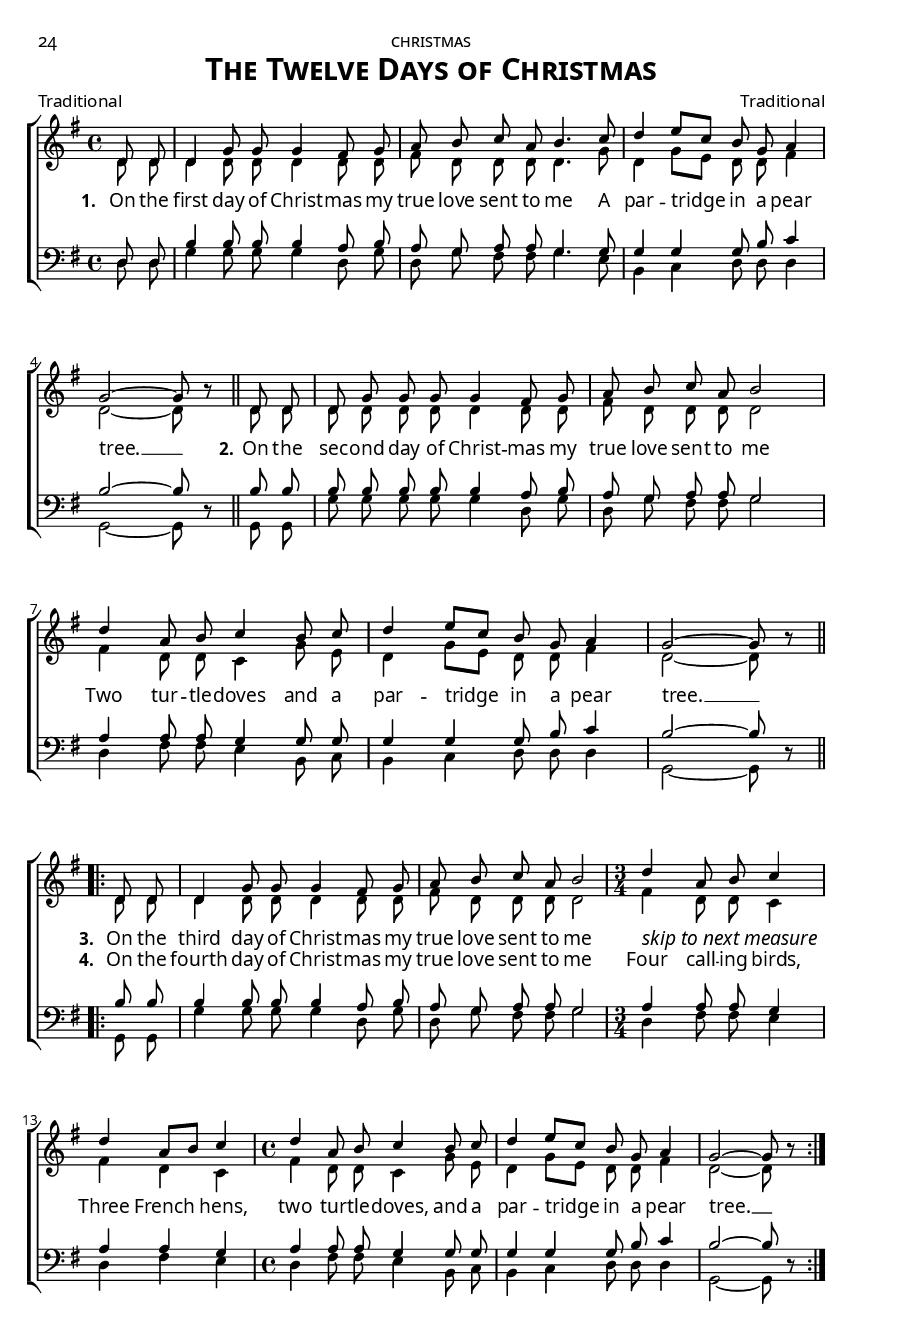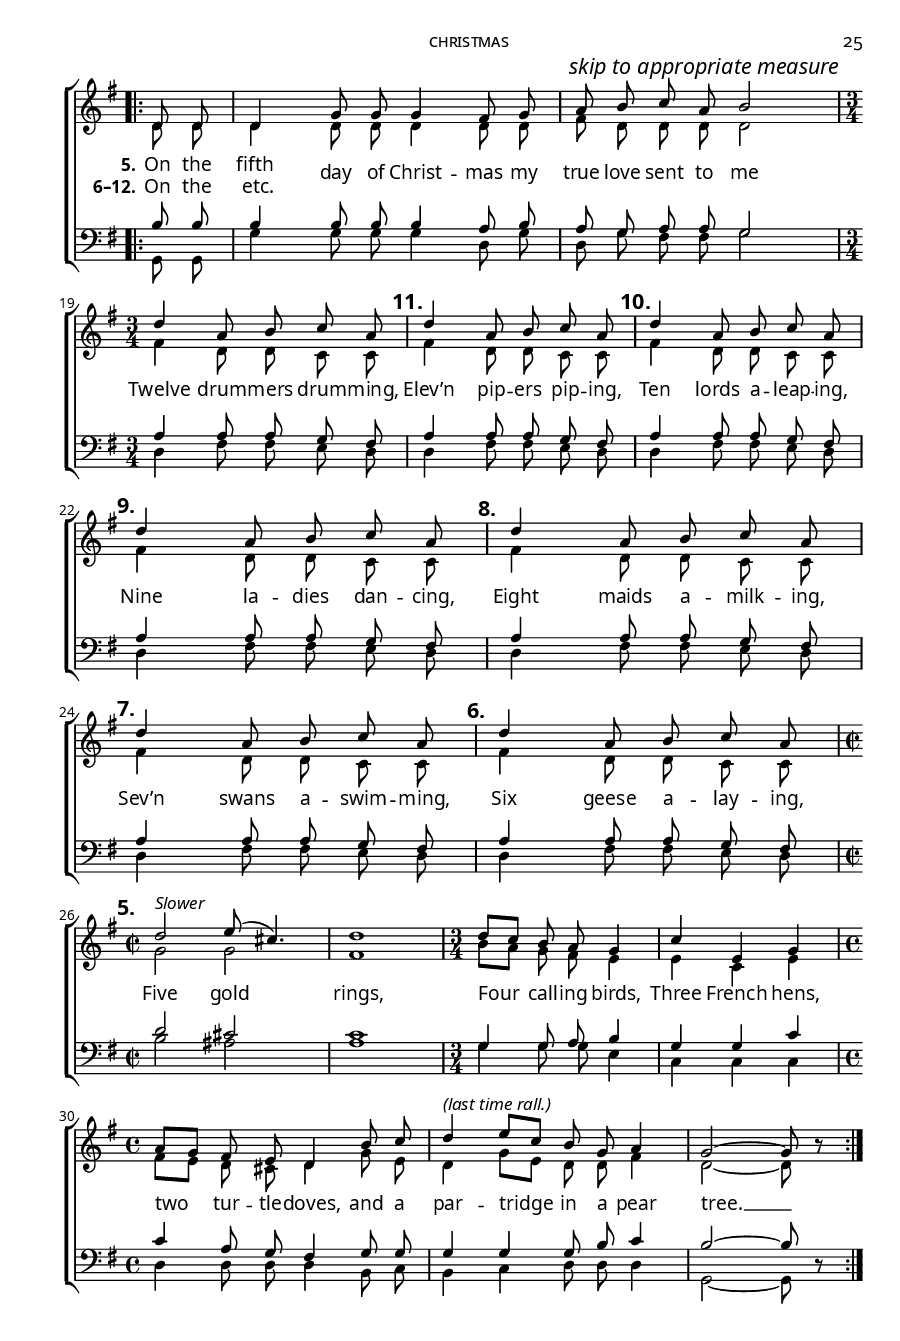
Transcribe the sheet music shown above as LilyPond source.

\version "2.14.2"
\include "util.ly"
#(set-global-staff-size 15) \paper{ #(define fonts (make-pango-font-tree "GoudyOlSt BT" "Garamond Premier Pro" "Garamond Premier Pro" (/ 15 20))) }
\header {
  title = \markup{\override #'(font-name . "Garamond Premier Pro Semibold"){ \abs-fontsize #15 \smallCapsOldStyle"The Twelve Days of Christmas"}}
  poet = \markup\oldStyleNum"Traditional"
  composer = \markup\oldStyleNum"Traditional"
  %arranger = \markup\oldStyleNum"Edited by Benjamin Bloomfield (1984–)"
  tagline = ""
}
\paper {
  %print-all-headers = ##f
  paper-height = 9\in
  paper-width = 6\in
  indent = 0\in
  %system-system-spacing = #'((basic-distance . 10) (padding . 0))
  %system-system-spacing =
  %  #'((basic-distance . 0)
  %     (minimum-distance . 0)
  %     (padding . -0.35)
  %     (stretchability . 100))
  ragged-last-bottom = ##f
  ragged-bottom = ##f
  two-sided = ##t
  inner-margin = 0.5\in
  outer-margin = 0.25\in
  top-margin = 0.25\in
  bottom-margin = 0.25\in
  first-page-number = #024
  print-first-page-number = ##t
  headerLine = \markup{\override #'(font-name . "Garamond Premier Pro") \smallCapsOldStyle"christmas"}
  oddHeaderMarkup = \markup\fill-line{
     \override #'(font-name . "Garamond Premier Pro")\abs-fontsize #8.5
     \combine 
        \fill-line{"" \on-the-fly #print-page-number-check-first
        \oldStylePageNum""
        }
        \fill-line{\headerLine}
  }
  evenHeaderMarkup = \markup {
     \override #'(font-name . "Garamond Premier Pro")\abs-fontsize #8.5
     \combine
        \on-the-fly #print-page-number-check-first
        \oldStylePageNum""
        \fill-line{\headerLine}
  }
}
global = {
  \key g \major
  \time 4/4
  \autoBeamOff
  \override DynamicLineSpanner #'staff-padding = #0.0
  \override DynamicLineSpanner #'Y-extent = #'(-1 . 1)
}

sopMusic = \relative c' {
  \partial 4 d8 d |
  d4 g8 g g4 fis8 g |
  a b c a b4. c8 |
  
  d4 e8[ c] b g a4 | \break
  g2~ g8 b\rest \bar "||"
  d,8 d |
  d8 g g g g4 fis8 g |
  
  a b c a b2 | \break
  d4 a8 b c4 b8 c |
  d4 e8[ c] b g a4 |
  g2~g8 b\rest | \break
  
  \repeat volta 2 {
    d,8 d |
    d4 g8 g g4 fis8 g |
    a b c a b2 |
    \time 3/4 d4 a8 b c4 |
    d4 a8[ b] c4 |
    \time 4/4
    
    d4 a8 b c4 b8 c |
    d4 e8[ c] b g a4 |
    g2~g8 b8\rest |
  }
  \break
  
  %5th verse
    \repeat volta 2 {
    \partial 4 d,8 d |
    d4 g8 g g4 fis8 g |
    a b c a b2 | \break
    \once \override Score.RehearsalMark #'break-visibility = #end-of-line-visible
    \once \override Score.RehearsalMark #'self-alignment-X = #RIGHT
    \mark\markup\italic"skip to appropriate measure"

    
    \time 3/4
    d4 a8 b c a |
    \mark\markup\bold"11."
    d4 a8 b c a |
    \mark\markup\bold"10."
    d4 a8 b c a |
    \mark\markup\bold"9."
    d4 a8 b c a |
    \mark\markup\bold"8."
    d4 a8 b c a |
    \mark\markup\bold"7."
    d4 a8 b c a |
    \mark\markup\bold"6."
    d4 a8 b c a |
    \break
    \time 2/2
    \mark\markup\bold"5."    
    d2^\markup\italic"Slower" e8( cis4.) |
    d1 |
    
    \time 3/4 d8[ c] b a g4 |
    c e, g |
    \time 4/4 a8[ g] fis e d4 b'8 c |
    
    d4^\markup\italic"(last time rall.)" e8[ c] b g a4 |
    \partial 4*3 g2~g8 b8\rest
  }
}
sopWords = \lyricmode {
  
}

altoMusic = \relative c' {
  d8 d |
  d4 d8 d d4 d8 d |
  fis d d d d4. g8 |
  
  d4 g8[ e] d d fis4 |
  d2~d8 s |
  d d |
  d d d d d4 d8 d |
  
  fis d d d d2 |
  fis4 d8 d c4 g'8 e |
  d4 g8[ e] d d fis4 |
  d2~d8 s |
  
  d d |
  d4 d8 d d4 d8 d |
  fis d d d d2 |
  fis4 d8 d c4 |
  fis4 d4 c4 |
  
  fis4 d8 d c4 g'8 e |
  d4 g8[ e] d d fis4 |
  d2~d8 s |
  
  
  %new stuff 5th verse
  d8 d |
  d4 d8 d d4 d8 d |
  fis d d d d2 |
  
  \repeat unfold 7 {fis4 d8 d c c |}
  
  g'2 g |
  fis1 |
  
  b8[ a] g fis e4 |
  e c e |
  fis8[ e] d8 cis d4 g8 e |
  d4 g8[ e] d d fis4 |
  d2~d8 s |
}
dropLyrics =
{
    \override LyricText #'extra-offset = #'(0 . -1.4)
    \override LyricHyphen #'extra-offset = #'(0 . -1.4)
    \override LyricExtender #'extra-offset = #'(0 . -1.4)
}

altoWords = \lyricmode {
  \dropLyricsIV
  \set stanza = #"1. "
  On the first day of Christ -- mas my true love sent to me
  A par -- tridge in a pear tree. __
  \set stanza = #"2."
  On the sec -- ond day of Christ -- mas my true love sent to me
  Two tur -- tle -- doves and a par -- tridge in a pear tree. __
  
  \set stanza = #"3. "
  On the third day of Christ -- mas my true love sent to me
  \markup\italic"skip to next measure" _ _ _
  Three French hens,
  two tur -- tle -- doves, and a par -- tridge in a pear tree. __
  
  \set stanza = #"5."
  On the fifth \dropLyrics day of Christ -- mas my true love sent to me \raiseLyrics
  
  Twelve drum -- mers drum -- ming,
  Elev’n pip -- ers pip -- ing,
  Ten lords a -- leap -- ing,
  Nine la -- dies dan -- cing,
  Eight maids a -- milk -- ing,
  Sev’n swans a -- swim -- ming,
  Six geese a -- lay -- ing,
  
  Five gold rings,
  Four call -- ing birds,
  Three French hens,
  two tur -- tle -- doves, and a par -- tridge in a pear tree. __
  

}
altoWordsII = \lyricmode {
  \dropLyricsIV
%\markup\italic
  \repeat unfold 46 \skip1
  \set stanza = #"4. "
  On the fourth day of Christ -- mas my true love sent to me
  Four call -- ing birds,
  %Three French hens,
  %two tur -- tle -- doves, and a par -- tridge in a pear tree. __
  
  \repeat unfold 15 \skip1
  \set stanza = #"6–12."
  On the "etc."
}
altoWordsIII = \lyricmode {
  \set stanza = #"3. "
  \set ignoreMelismata = ##t
}
altoWordsIV = \lyricmode {
  \set stanza = #"4. "
  \set ignoreMelismata = ##t
}
altoWordsV = \lyricmode {
  \set stanza = #"5. "
  \set ignoreMelismata = ##t
}
altoWordsVI = \lyricmode {
  \set stanza = #"6. "
  \set ignoreMelismata = ##t
}
tenorMusic = \relative c {
  d8 d |
  b'4 b8 b b4 a8 b |
  a g a a g4. g8 |
  
  g4 g g8 b c4 |
  b2~ b8 s |
  b8 b |
  b b b b b4 a8 b |
  
  a g a a g2 |
  a4 a8 a g4 g8 g |
  g4 g g8 b c4 |
  b2~ b8 s |
  
  b8 b |
  b4 b8 b b4 a8 b |
  a g a a g2 |
  a4 a8 a g4 |
  a4 a4 g4 |
  
  a4 a8 a g4 g8 g |
  g4 g g8 b c4 |
  b2~b8 s |
  
  
  %5th verse
  b8 b |
  b4 b8 b b4 a8 b |
  a g a a g2 |
  
  \repeat unfold 7 {a4 a8 a g fis |}
  
  d'2 cis |
  c1 |
  
  g4 g8 a b4 |
  g g c |
  c a8 g fis4 g8 g
  g4 g g8 b c4 |
  b2~b8 s |
}
tenorWords = \lyricmode {

}

bassMusic = \relative c {
  d8 d |
  g4 g8 g g4 d8 g |
  d g fis fis g4. e8 |
  
  b4 c d8 d d4 |
  g,2~g8 d'\rest |
  g,8 g |
  g' g g g g4 d8 g |
  
  d g fis fis g2 |
  d4 fis8 fis e4 b8 c |
  b4 c d8 d d4 |
  g,2~g8 d'\rest |
  
  g,8 g |
  g'4 g8 g g4 d8 g |
  d g fis fis g2 |
  d4 fis8 fis e4 |
  d4 fis4 e4 |
  
  d fis8 fis e4 b8 c |
  b4 c d8 d d4 |
  g,2~ g8 d'\rest |
  
  %5th verse
  g,8 g |
  g'4 g8 g g4 d8 g |
  d g fis fis g2 |
  
  \repeat unfold 7 {d4 fis8 fis e d |}
  
  b'2 ais |
  a1 |
  
  g4 g8 g e4 |
  c c c |
  d d8 d d4 b8 c |
  b4 c d8 d d4 |
  g,2~ g8 d'\rest |
}
bassWords = \lyricmode {

}

pianoRH = \relative c' {
  
}
pianoLH = \relative c' {
  
}

\score {
  <<
   \new ChoirStaff <<
    \new Staff = women <<
      \new Voice = "sopranos" { \voiceOne << \global \sopMusic >> }
      \new Voice = "altos" { \voiceTwo << \global \altoMusic >> }
    >>
    \new Lyrics \with { alignAboveContext = #"women" \override VerticalAxisGroup #'nonstaff-relatedstaff-spacing = #'((basic-distance . 1))} \lyricsto "sopranos" \sopWords
    \new Lyrics = "altosVI"  \with { alignBelowContext = #"women" } \lyricsto "altos" \altoWordsVI
    \new Lyrics = "altosV"  \with { alignBelowContext = #"women" } \lyricsto "altos" \altoWordsV
    \new Lyrics = "altosIV"  \with { alignBelowContext = #"women" } \lyricsto "altos" \altoWordsIV
    \new Lyrics = "altosIII"  \with { alignBelowContext = #"women" } \lyricsto "altos" \altoWordsIII
    \new Lyrics = "altosII"  \with { alignBelowContext = #"women" } \lyricsto "altos" \altoWordsII
    \new Lyrics = "altos"  \with { alignBelowContext = #"women" } \lyricsto "altos" \altoWords
   \new Staff = men <<
      \clef bass
      \new Voice = "tenors" { \voiceOne << \global \tenorMusic >> }
      \new Voice = "basses" { \voiceTwo << \global \bassMusic >> }
    >>
    \new Lyrics \with { alignAboveContext = #"men" \override VerticalAxisGroup #'nonstaff-relatedstaff-spacing = #'((basic-distance . 1)) } \lyricsto "tenors" \tenorWords
    \new Lyrics \with { alignBelowContext = #"men" \override VerticalAxisGroup #'nonstaff-relatedstaff-spacing = #'((basic-distance . 1)) } \lyricsto "basses" \bassWords
  >>
%    \new PianoStaff << \new Staff { \new Voice { \pianoRH } } \new Staff { \clef "bass" \pianoLH } >>
  >>
  \layout {
    \context {
      \Score
      %\override SpacingSpanner #'base-shortest-duration = #(ly:make-moment 1 8)
      %\override SpacingSpanner #'common-shortest-duration = #(ly:make-moment 1 4)
    }
    \context {
      % Remove all empty staves
      % \Staff \RemoveEmptyStaves \override VerticalAxisGroup #'remove-first = ##t
    }
    \context {
      \Lyrics
      \override LyricText #'X-offset = #center-on-word
    }
  }
  \midi {
    \tempo 4 = 105
    \set Staff.midiInstrument = "flute"
  
    \context {
      \Voice
      \remove "Dynamic_performer"
    }
  }
}
